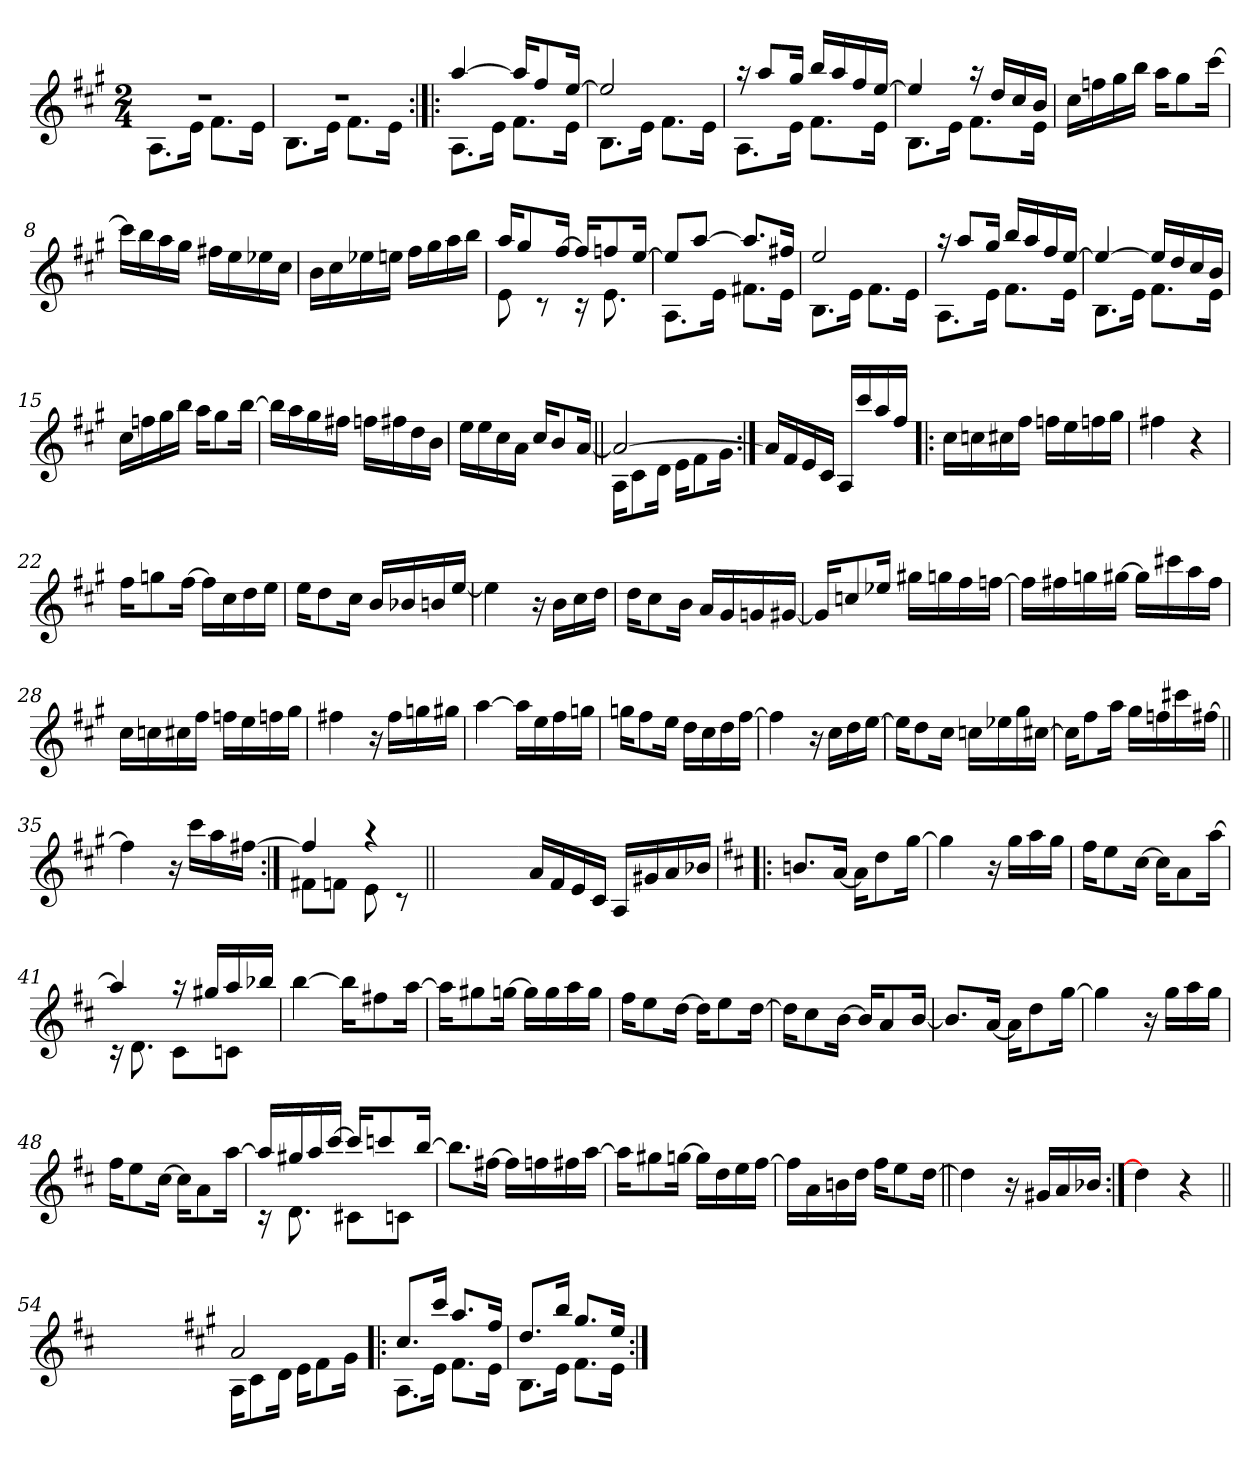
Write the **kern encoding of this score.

**kern
*part1
*staff1
*clefG2
*k[f#c#g#]
*A:
*M2/4
=1!|:
*^
2r	8.A\L
.	16e\Jk
.	8.f#\L
.	16e\Jk
=2	=2
2r	8.B\L
.	16e\Jk
.	8.f#\L
.	16e\Jk
=3:|!|:	=3:|!|:
[>4aa/	8.A\L
.	16e\Jk
16aa/KL]	8.f#\L
8ff#/	.
[>16ee/Jk	16e\Jk
=4	=4
2ee/]	8.B\L
.	16e\Jk
.	8.f#\L
.	16e\Jk
=5	=5
16raa	8.A\L
8aa/L	.
16gg#/Jk	16e\Jk
16bb/LL	8.f#\L
16aa/	.
16ff#/	.
[>16ee/JJ	16e\Jk
!!LO:LB:g=z	!!
=6	=6
4ee/]	8.B\L
.	16e\Jk
16raa	8.f#\L
16dd/LL	.
16cc#/	.
16b/JJ	16e\Jk
*v	*v
=7
16cc#\LL
16ffn\
16gg#\
16bb\JJ
16aa\KL
8gg#\
[16ccc#\Jk
=8
16ccc#\LL]
16bb\
16aa\
16gg#\JJ
16ff#X\LL
16ee\
16ee-X\
16cc#\JJ
=9
16b\LL
16cc#\
16ee-X\
16een\JJ
16ff#\LL
16gg#\
16aa\
16bb\JJ
!!LO:LB:g=z
=10
*^
16aa/KL	8e\
8gg#/	.
.	8rc
[>16ff#/Jk	.
16ff#/KL]	16rc
8ffn/	8.e\
[>16ee/Jk	.
=11	=11
8ee/L]	8.A\L
[>8aa/J	.
.	16e\Jk
8.aa/L]	8.f#X\L
16ff#X/Jk	16e\Jk
=12	=12
2ee/	8.B\L
.	16e\Jk
.	8.f#\L
.	16e\Jk
=13	=13
16raa	8.A\L
8aa/L	.
16gg#/Jk	16e\Jk
16bb/LL	8.f#\L
16aa/	.
16ff#/	.
[>16ee/JJ	16e\Jk
!!LO:LB:g=z	!!
=14	=14
4ee/_	8.B\L
.	16e\Jk
16ee/LL]	8.f#\L
16dd/	.
16cc#/	.
16b/JJ	16e\Jk
*v	*v
=15
16cc#\LL
16ffn\
16gg#\
16bb\JJ
16aa\KL
8gg#\
[16bb\Jk
=16
16bb\LL]
16aa\
16gg#\
16ff#X\JJ
16ffn\LL
16ff#X\
16dd\
16b\JJ
=17
16ee\LL
16ee\
16cc#\
16a\JJ
16cc#/KL
8b/
[16a/Jk
!!LO:LB:g=z
=18||
*^
2a/_	16A\KL
.	8c#\
.	16d\Jk
.	16e\KL
.	8f#\
.	16g#\Jk
*v	*v
=19:|!
16a/LL]
16f#/
16e/
16c#/JJ
16A/LL
16ccc#/
16aa/
16ff#/JJ
=20!|:
16cc#\LL
16ccn\
16cc#X\
16ff#\JJ
16ffn\LL
16ee\
16ffn\
16gg#\JJ
=21
4ff#X\
4r
!!LO:LB:g=z
=22
16ff#\KL
8ggn\
[16ff#\Jk
16ff#\LL]
16cc#\
16dd\
16ee\JJ
=23
16ee\KL
8dd\
16cc#\Jk
16b/LL
16b-X/
16bn/
[16ee/JJ
=24
4ee\]
16r
16b\LL
16cc#\
16dd\JJ
=25
16dd\KL
8cc#\
16b\Jk
16a/LL
16g#/
16gn/
[16g#X/JJ
!!LO:LB:g=z
=26
16g#/KL]
8ccn/
16ee-X/Jk
16gg#X\LL
16ggn\
16ff#\
[16ffn\JJ
=27
16ffn\LL]
16ff#X\
16ggn\
[16gg#X\JJ
16gg#\LL]
16ccc#X\
16aa\
16ff#\JJ
=28
16cc#\LL
16ccn\
16cc#X\
16ff#\JJ
16ffn\LL
16ee\
16ffn\
16gg#\JJ
=29
4ff#X\
16r
16ff#\LL
16ggn\
16gg#X\JJ
!!LO:LB:g=z
=30
[4aa\
16aa\LL]
16ee\
16ff#\
16ggn\JJ
=31
16ggn\KL
8ff#\
16ee\Jk
16dd\LL
16cc#\
16dd\
[16ff#\JJ
=32
4ff#\]
16r
16cc#\LL
16dd\
[16ee\JJ
=33
16ee\KL]
8dd\
16cc#\Jk
16ccn\LL
16ee-X\
16gg#\
[16cc#X\JJ
!!LO:LB:g=z
=34
16cc#\KL]
8ff#\
16aa\Jk
16gg#\LL
16ffn\
16ccc#X\
[16ff#X\JJ
=35||
4ff#\]
16r
16ccc#\LL
16aa\
[16ff#X\JJ
=36:|!
*^
4ff#/]	8f#X\L
.	8fn\J
4raa	8e\
.	8rc
*v	*v
=36X361||
2ryy
!!LO:PB:g=z
=37-
16a/LL
16f#/
16e/
16c#/JJ
16A/LL
16g#X/
16a/
16b-X/JJ
=38!|:
*k[f#c#]
*D:
8.bn/L
[16a/Jk
16a\KL]
8dd\
[16gg\Jk
=39
4gg\]
16r
16gg\LL
16aa\
16gg\JJ
=40
16ff#\KL
8ee\
[16cc#\Jk
16cc#\KL]
8a\
[16aa\Jk
!!LO:LB:g=z
=41
*^
4aa/]	16rc
.	8.d\
16raa	8c#\L
16gg#X/LL	.
16aa/	8cn\J
16bb-X/JJ	.
*v	*v
=42
[4bb\
16bb\KL]
8ff#X\
[16aa\Jk
=43
16aa\KL]
8gg#X\
[16ggn\Jk
16gg\LL]
16gg\
16aa\
16gg\JJ
=44
16ff#\KL
8ee\
[16dd\Jk
16dd\KL]
8ee\
[16dd\Jk
!!LO:LB:g=z
=45
16dd\KL]
8cc#\
[16b\Jk
16b/KL]
8a/
[16b/Jk
=46
8.b/L]
[16a/Jk
16a\KL]
8dd\
[16gg\Jk
=47
4gg\]
16r
16gg\LL
16aa\
16gg\JJ
=48
16ff#\KL
8ee\
[16cc#\Jk
16cc#\KL]
8a\
[16aa\Jk
!!LO:LB:g=z
=49
*^
16aa/LL]	16rc
16gg#X/	8.d\
16aa/	.
[>16ccc#/JJ	.
16ccc#/KL]	8c#X\L
8cccn/	.
.	8cn\J
[>16bb/Jk	.
*v	*v
=50
8.bb\L]
[16ff#X\Jk
16ff#\LL]
16ffn\
16ff#X\
[16aa\JJ
=51
16aa\KL]
8gg#X\
[16ggn\Jk
16gg\LL]
16dd\
16ee\
[16ff#\JJ
=52
16ff#\LL]
16a\
16bn\
16dd\JJ
16ff#\KL
8ee\
[16dd\Jk
!!LO:LB:g=z
=53||
4dd\]
16r
16g#X/LL
16a/
16b-X/JJ
=54:|!
4dd\]
4r
=54X542||
2ryy
!!LO:LB:g=z
=55-
*k[f#c#g#]
*A:
*^
2a/	16A\KL
.	8c#\
.	16d\Jk
.	16e\KL
.	8f#\
.	16g#\Jk
=56!|:	=56!|:
8.cc#/L	8.A\L
16ccc#/Jk	16e\Jk
8.aa/L	8.f#\L
16ff#/Jk	16e\Jk
=57	=57
8.dd/L	8.B\L
16bb/Jk	16e\Jk
8.gg#/L	8.f#\L
16ee/Jk	16e\Jk
*v	*v
=:|!
*-
